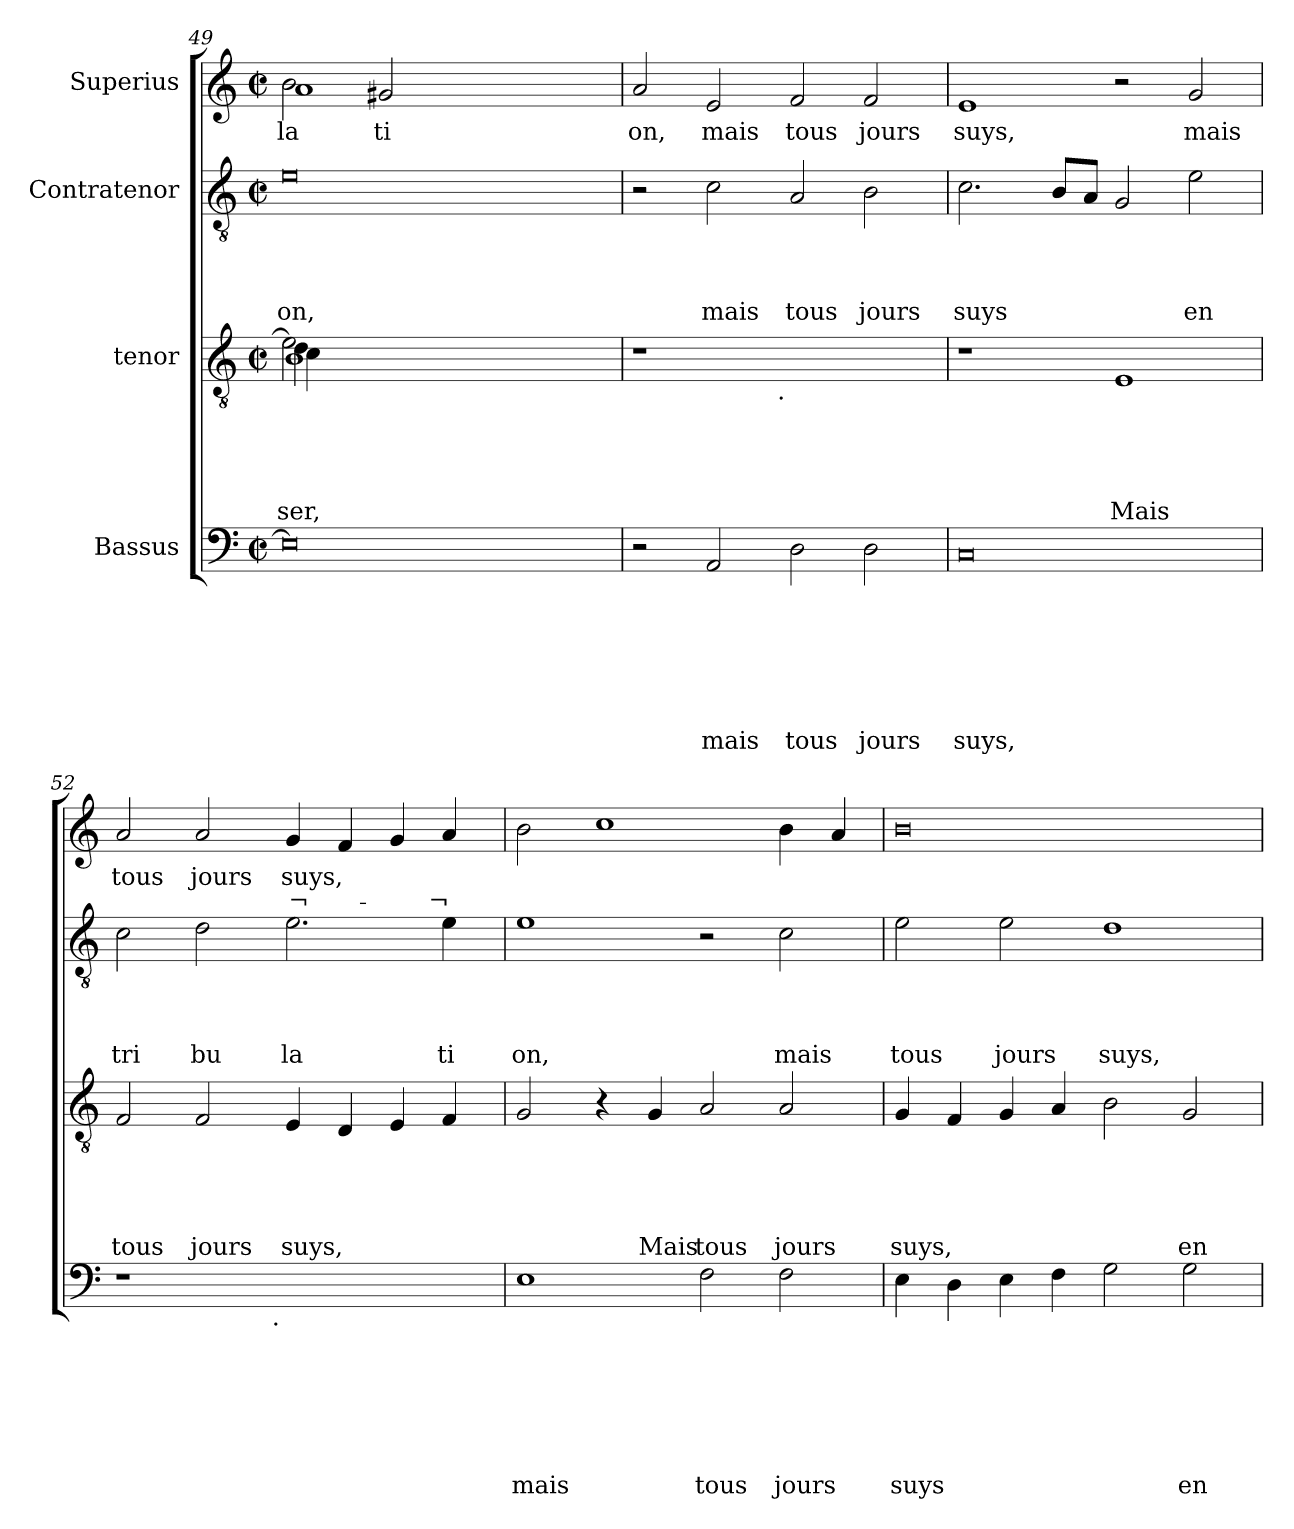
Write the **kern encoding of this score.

**kern	**text	**text	**text	**text	**text	**text	**text	**kern	**text	**text	**text	**text	**text	**kern	**text	**text	**text	**text	**kern	**text	**text
*part4	*part4	*part4	*part4	*part4	*part4	*part4	*part4	*part3	*part3	*part3	*part3	*part3	*part3	*part2	*part2	*part2	*part2	*part2	*part1	*part1	*part1
*staff4	*staff4	*staff4	*staff4	*staff4	*staff4	*staff4	*staff4	*staff3	*staff3	*staff3	*staff3	*staff3	*staff3	*staff2	*staff2	*staff2	*staff2	*staff2	*staff1	*staff1	*staff1
*I"Bassus	*	*	*	*	*	*	*	*I"tenor	*	*	*	*	*	*I"Contratenor	*	*	*	*	*I"Superius	*	*
*clefF4	*	*	*	*	*	*	*	*clefGv2	*	*	*	*	*	*clefGv2	*	*	*	*	*clefG2	*	*
*k[]	*	*	*	*	*	*	*	*k[]	*	*	*	*	*	*k[]	*	*	*	*	*k[]	*	*
*C:	*	*	*	*	*	*	*	*C:	*	*	*	*	*	*C:	*	*	*	*	*C:	*	*
*M2/2	*	*	*	*	*	*	*	*M2/2	*	*	*	*	*	*M2/2	*	*	*	*	*M2/2	*	*
*met(c|)	*	*	*	*	*	*	*	*met(c|)	*	*	*	*	*	*met(c|)	*	*	*	*	*met(c|)	*	*
=49	=49	=49	=49	=49	=49	=49	=49	=49	=49	=49	=49	=49	=49	=49	=49	=49	=49	=49	=49	=49	=49
*	*	*	*	*	*	*	*	*^	*	*	*	*	*	*	*	*	*	*	*	*	*
*	*	*	*	*	*	*	*	*	*^	*	*	*	*	*	*	*	*	*	*	*	*	*
*	*	*	*	*	*	*	*	*	*	*^	*	*	*	*	*	*	*	*	*	*	*	*	*
!	!	!	!	!	!	!	!	!	!	!	!	!	!	!	!	!LO:LY:b	!	!	!	!	!LO:LY:b	!	!LO:LY:b	!
*	*	*	*	*	*	*	*	*	*	*	*	*	*	*	*	*	*	*	*	*	*	*^	*	*
!	!	!	!	!	!	!	!	!	!	!	!	!	!	!	!	!	!	!	!	!	!	!	!	!LO:LY:b	!
0E]	.	.	.	.	.	.	.	2e\]	4d\	4c\	1B	.	.	.	.	ser,	0e	.	.	.	on,	2b\	1a	la	.
.	.	.	.	.	.	.	.	.	1ryy	1ryy	.	.	.	.	.	.	.	.	.	.	.	.	.	.	.
!	!	!	!	!	!	!	!	!	!	!	!	!	!	!	!	!	!	!	!	!	!	!	!	!LO:LY:b	!
.	.	.	.	.	.	.	.	1ryy	.	.	.	.	.	.	.	.	.	.	.	.	.	2g#/	.	ti	.
.	.	.	.	.	.	.	.	.	.	.	1ryy	.	.	.	.	.	.	.	.	.	.	1ryy	1ryy	.	.
.	.	.	.	.	.	.	.	.	2.ryy	2.ryy	.	.	.	.	.	.	.	.	.	.	.	.	.	.	.
.	.	.	.	.	.	.	.	2ryy	.	.	.	.	.	.	.	.	.	.	.	.	.	.	.	.	.
*	*	*	*	*	*	*	*	*v	*v	*v	*v	*	*	*	*	*	*	*	*	*	*	*v	*v	*	*
=50	=50	=50	=50	=50	=50	=50	=50	=50	=50	=50	=50	=50	=50	=50	=50	=50	=50	=50	=50	=50	=50
!	!	!	!	!	!	!	!	!	!	!	!	!	!	!	!	!	!	!	!	!LO:LY:b	!
*	*	*	*	*	*	*	*	*^	*	*	*	*	*	*	*	*	*	*	*	*	*
2r	.	.	.	.	.	.	.	1r	2ryy	.	.	.	.	.	2r	.	.	.	.	2a/	on,	.
!	!	!	!	!	!	!	!LO:LY:b	!	!	!	!	!	!	!	!	!	!	!	!LO:LY:b	!	!LO:LY:b	!
2AA/	.	.	.	.	.	.	mais	.	4...ryy	.	.	.	.	.	2c\	.	.	.	mais	2e/	mais	.
!	!	!	!	!	!	!	!	!	!LO:TX:b:t=.	!	!	!	!	!	!	!	!	!	!	!	!	!
.	.	.	.	.	.	.	.	.	1ryy	.	.	.	.	.	.	.	.	.	.	.	.	.
!	!	!	!	!	!	!	!LO:LY:b	!	!	!	!	!	!	!	!	!	!	!	!LO:LY:b	!	!LO:LY:b	!
2D\	.	.	.	.	.	.	tous	1ryy	.	.	.	.	.	.	2A/	.	.	.	tous	2f/	tous	.
!	!	!	!	!	!	!	!LO:LY:b	!	!	!	!	!	!	!	!	!	!	!	!LO:LY:b	!	!LO:LY:b	!
2D\	.	.	.	.	.	.	jours	.	.	.	.	.	.	.	2B\	.	.	.	jours	2f/	jours	.
.	.	.	.	.	.	.	.	.	32ryy	.	.	.	.	.	.	.	.	.	.	.	.	.
=51	=51	=51	=51	=51	=51	=51	=51	=51	=51	=51	=51	=51	=51	=51	=51	=51	=51	=51	=51	=51	=51	=51
!	!	!	!	!	!	!	!LO:LY:b	!	!	!	!	!	!	!	!	!	!	!	!LO:LY:b	!	!LO:LY:b	!
*	*	*	*	*	*	*	*	*v	*v	*	*	*	*	*	*	*	*	*	*	*	*	*
0C	.	.	.	.	.	.	suys,	1r	.	.	.	.	.	2.c\	.	.	.	suys	1e	suys,	.
.	.	.	.	.	.	.	.	.	.	.	.	.	.	8B/L	.	.	.	.	.	.	.
.	.	.	.	.	.	.	.	.	.	.	.	.	.	8A/J	.	.	.	.	.	.	.
!	!	!	!	!	!	!	!	!	!	!	!	!	!LO:LY:b	!	!	!	!	!	!	!	!
.	.	.	.	.	.	.	.	1E	.	.	.	.	Mais	2G/	.	.	.	.	2r	.	.
!	!	!	!	!	!	!	!	!	!	!	!	!	!	!	!	!	!	!LO:LY:b	!	!LO:LY:b	!
.	.	.	.	.	.	.	.	.	.	.	.	.	.	2e\	.	.	.	en	2g/	mais	.
=52	=52	=52	=52	=52	=52	=52	=52	=52	=52	=52	=52	=52	=52	=52	=52	=52	=52	=52	=52	=52	=52
!	!	!	!	!	!	!	!	!	!	!	!	!	!LO:LY:b	!	!	!	!	!LO:LY:b	!	!LO:LY:b	!
*^	*	*	*	*	*	*	*	*	*	*	*	*	*	*	*	*	*	*	*	*	*
1r	2ryy	.	.	.	.	.	.	.	2F/	.	.	.	.	tous	2c\	.	.	.	tri	2a/	tous	.
!	!	!	!	!	!	!	!	!	!	!	!	!	!	!LO:LY:b	!	!	!	!	!LO:LY:b	!	!LO:LY:b	!
.	4...ryy	.	.	.	.	.	.	.	2F/	.	.	.	.	jours	2d\	.	.	.	bu	2a/	jours	.
!	!LO:TX:b:t=.	!	!	!	!	!	!	!	!	!	!	!	!	!	!	!	!	!	!	!	!	!
.	1ryy	.	.	.	.	.	.	.	.	.	.	.	.	.	.	.	.	.	.	.	.	.
!	!	!	!	!	!	!	!	!	!	!	!	!	!	!LO:LY:b	!	!	!	!	!LO:LY:b	!	!LO:LY:b	!LO:LY:b
1ryy	.	.	.	.	.	.	.	.	4E/	.	.	.	.	suys,	2.e\	.	.	.	la	4g/	suys,	-¬-
.	.	.	.	.	.	.	.	.	4D/	.	.	.	.	.	.	.	.	.	.	4f/	.	.
.	.	.	.	.	.	.	.	.	4E/	.	.	.	.	.	.	.	.	.	.	4g/	.	.
!	!	!	!	!	!	!	!	!	!	!	!	!	!	!	!	!	!	!	!LO:LY:b	!	!	!LO:LY:b
.	.	.	.	.	.	.	.	.	4F/	.	.	.	.	.	4e\	.	.	.	ti	4a/	.	-¬
.	32ryy	.	.	.	.	.	.	.	.	.	.	.	.	.	.	.	.	.	.	.	.	.
=53	=53	=53	=53	=53	=53	=53	=53	=53	=53	=53	=53	=53	=53	=53	=53	=53	=53	=53	=53	=53	=53	=53
!	!	!	!	!	!	!	!	!LO:LY:b	!	!	!	!	!	!	!	!	!	!	!LO:LY:b	!	!	!
*v	*v	*	*	*	*	*	*	*	*	*	*	*	*	*	*	*	*	*	*	*	*	*
1E	.	.	.	.	.	.	mais	2G/	.	.	.	.	.	1e	.	.	.	on,	2b\	.	.
.	.	.	.	.	.	.	.	4r	.	.	.	.	.	.	.	.	.	.	1cc	.	.
!	!	!	!	!	!	!	!	!	!	!	!	!	!LO:LY:b	!	!	!	!	!	!	!	!
.	.	.	.	.	.	.	.	4G/	.	.	.	.	Mais	.	.	.	.	.	.	.	.
!	!	!	!	!	!	!	!LO:LY:b	!	!	!	!	!	!LO:LY:b	!	!	!	!	!	!	!	!
2F\	.	.	.	.	.	.	tous	2A/	.	.	.	.	tous	2r	.	.	.	.	.	.	.
!	!	!	!	!	!	!	!LO:LY:b	!	!	!	!	!	!LO:LY:b	!	!	!	!	!LO:LY:b	!	!	!
2F\	.	.	.	.	.	.	jours	2A/	.	.	.	.	jours	2c\	.	.	.	mais	4b\	.	.
.	.	.	.	.	.	.	.	.	.	.	.	.	.	.	.	.	.	.	4a/	.	.
!!LO:LB:g=z
=54	=54	=54	=54	=54	=54	=54	=54	=54	=54	=54	=54	=54	=54	=54	=54	=54	=54	=54	=54	=54	=54
!	!	!	!	!	!	!	!LO:LY:b	!	!	!	!	!	!LO:LY:b	!	!	!	!	!LO:LY:b	!	!	!
4E\	.	.	.	.	.	.	suys	4G/	.	.	.	.	suys,	2e\	.	.	.	tous	0b	.	.
4D\	.	.	.	.	.	.	.	4F/	.	.	.	.	.	.	.	.	.	.	.	.	.
!	!	!	!	!	!	!	!	!	!	!	!	!	!	!	!	!	!	!LO:LY:b	!	!	!
4E\	.	.	.	.	.	.	.	4G/	.	.	.	.	.	2e\	.	.	.	jours	.	.	.
4F\	.	.	.	.	.	.	.	4A/	.	.	.	.	.	.	.	.	.	.	.	.	.
!	!	!	!	!	!	!	!	!	!	!	!	!	!	!	!	!	!	!LO:LY:b	!	!	!
2G\	.	.	.	.	.	.	.	2B\	.	.	.	.	.	1d	.	.	.	suys,	.	.	.
!	!	!	!	!	!	!	!LO:LY:b	!	!	!	!	!	!LO:LY:b	!	!	!	!	!	!	!	!
2G\	.	.	.	.	.	.	en	2G/	.	.	.	.	en	.	.	.	.	.	.	.	.
=	=	=	=	=	=	=	=	=	=	=	=	=	=	=	=	=	=	=	=	=	=
*-	*-	*-	*-	*-	*-	*-	*-	*-	*-	*-	*-	*-	*-	*-	*-	*-	*-	*-	*-	*-	*-
